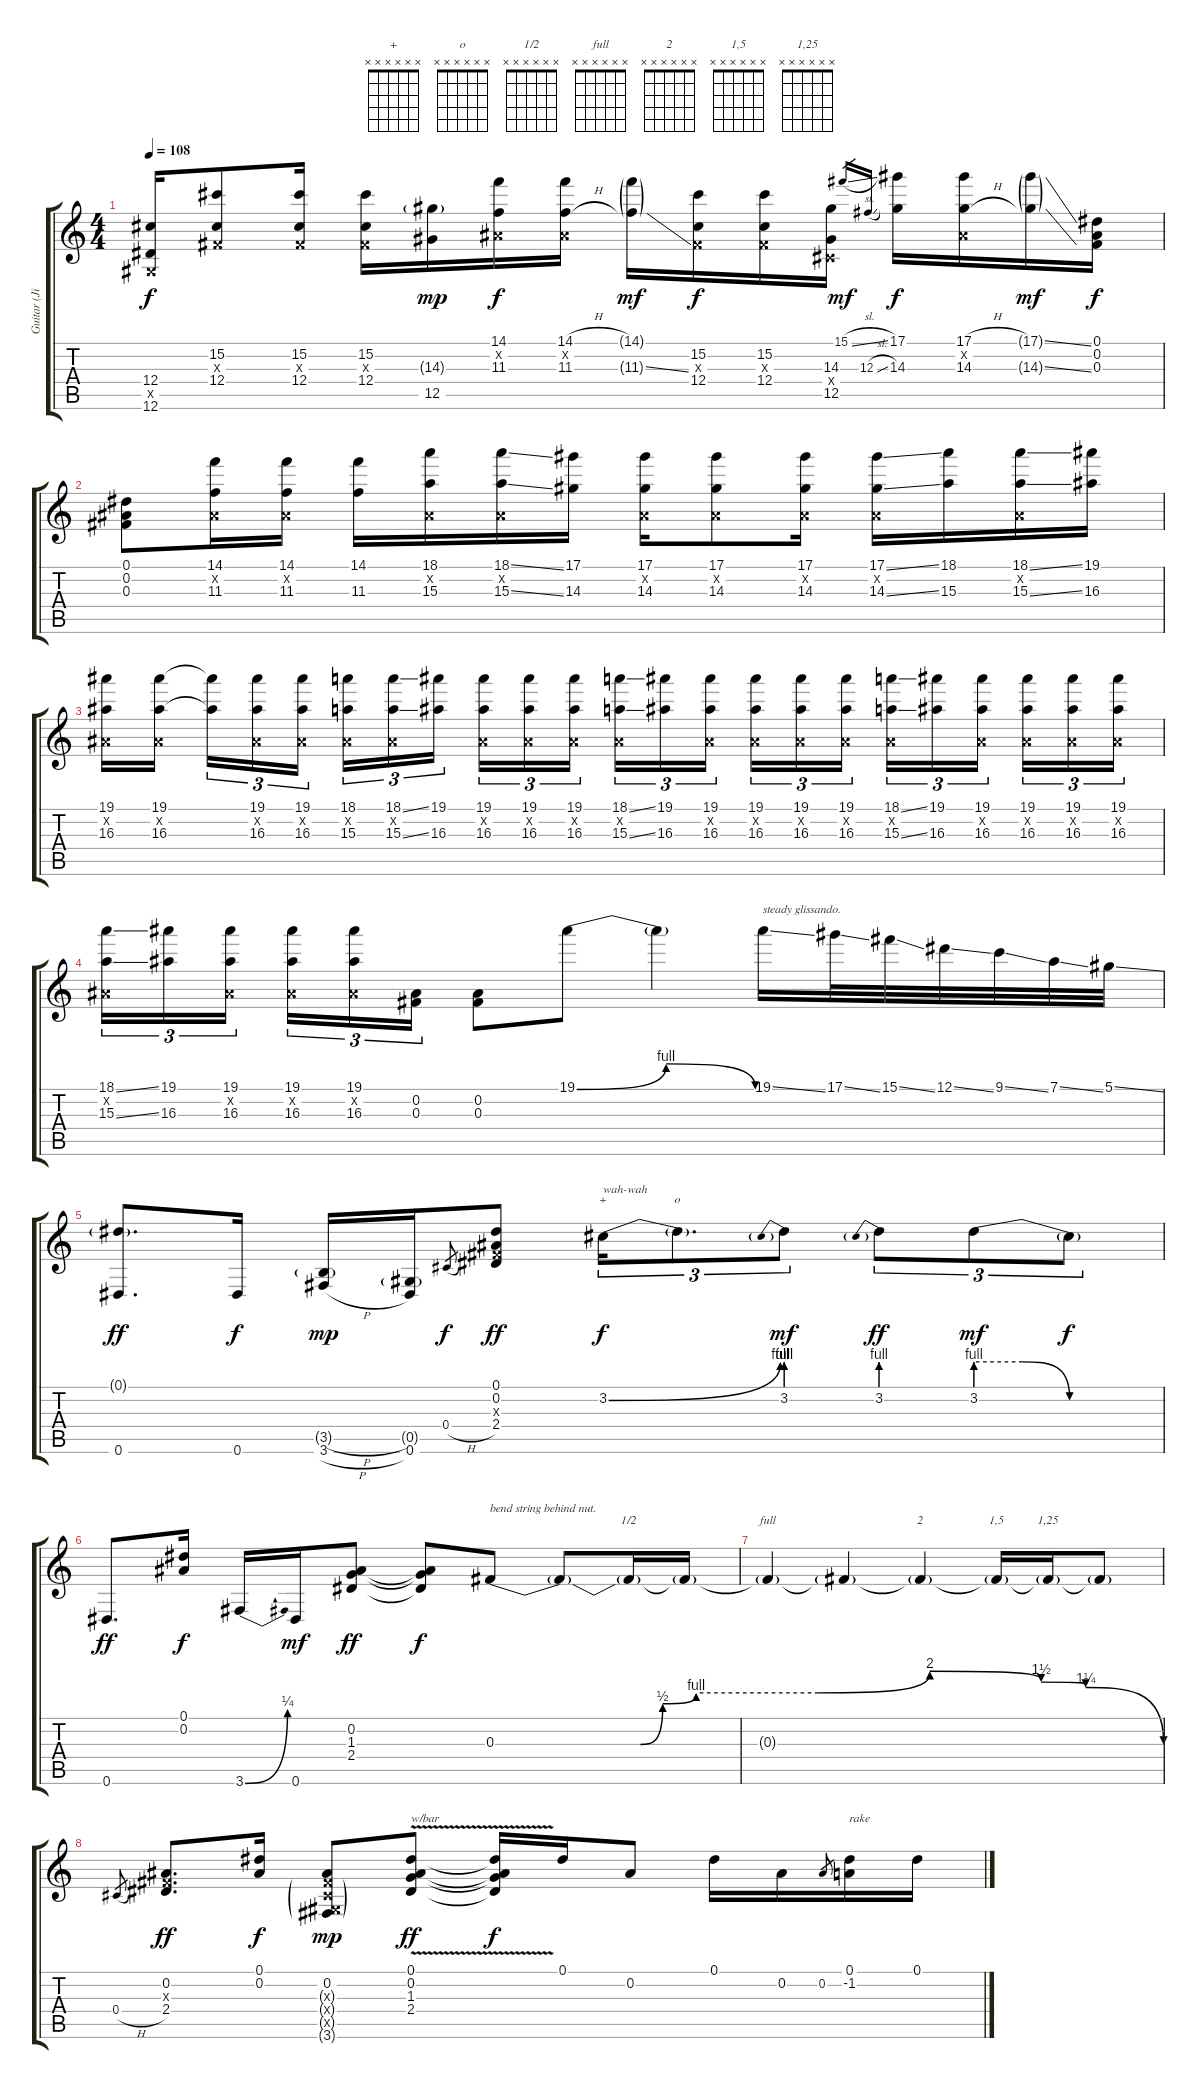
\track ("Guitar (Jimi Hendrix)" "Guitar (Ji") {instrument overdrivenguitar}
\staff {score tabs}
\tuning (Eb4 Bb3 Gb3 Db3 Ab2 Eb2) {hide}
\chord ("+" x x x x x x)
\chord ("o" x x x x x x)
\chord ("1/2" x x x x x x)
\chord ("full" x x x x x x)
\chord ("2" x x x x x x)
\chord ("1,5" x x x x x x)
\chord ("1,25" x x x x x x)
\ts (4 4)
\tempo 108
\clef g2
\ks c
(12.4 0.5{x} 12.6).16{dy f} (15.2 0.3{x} 12.4).8 (15.2 0.3{x} 12.4).16 (15.2 0.3{x} 12.4).16 (14.3{g} 12.5).16{dy mp} (14.1 0.2{x} 11.3).16{dy f} (14.1{h} 0.2{x} 11.3{h}).16 (14.1{g} 11.3{ss g}).16{dy mf} (15.2 0.3{x} 12.4).16{dy f} (15.2 0.3{x} 12.4).16 (14.3 0.4{x} 12.5).16 15.1{sl}.16{gr dy mf} 12.3{sl}.16{gr} (17.1 14.3).16{dy f} (17.1{h} 0.2{x} 14.3{h}).16 (17.1{ss g} 14.3{ss g}).16{dy mf} (0.1 0.2 0.3).16{dy f} |
(0.1 0.2 0.3).8 (14.1 0.2{x} 11.3).16 (14.1 0.2{x} 11.3).16 (14.1 11.3).16 (18.1 0.2{x} 15.3).16 (18.1{ss} 0.2{x} 15.3{ss}).16 (17.1 14.3).16 (17.1 0.2{x} 14.3).16 (17.1 0.2{x} 14.3).8 (17.1 0.2{x} 14.3).16 (17.1{ss} 0.2{x} 14.3{ss}).16 (18.1 15.3).16 (18.1{ss} 0.2{x} 15.3{ss}).16 (19.1 16.3).16 |
(19.1 0.2{x} 16.3).16 (19.1 0.2{x} 16.3).16{beam splitsecondary} (19.1{t} 16.3{t}).16{tu (3 2)} (19.1 0.2{x} 16.3).16{tu (3 2)} (19.1 0.2{x} 16.3).16{tu (3 2)} (18.1 0.2{x} 15.3).16{tu (3 2)} (18.1{ss} 0.2{x} 15.3{ss}).16{tu (3 2)} (19.1 16.3).16{tu (3 2) beam splitsecondary} (19.1 0.2{x} 16.3).16{tu (3 2)} (19.1 0.2{x} 16.3).16{tu (3 2)} (19.1 0.2{x} 16.3).16{tu (3 2)} (18.1{ss} 0.2{x} 15.3{ss}).16{tu (3 2)} (19.1 16.3).16{tu (3 2)} (19.1 0.2{x} 16.3).16{tu (3 2) beam splitsecondary} (19.1 0.2{x} 16.3).16{tu (3 2)} (19.1 0.2{x} 16.3).16{tu (3 2)} (19.1 0.2{x} 16.3).16{tu (3 2)} (18.1{ss} 0.2{x} 15.3{ss}).16{tu (3 2)} (19.1 16.3).16{tu (3 2)} (19.1 0.2{x} 16.3).16{tu (3 2) beam splitsecondary} (19.1 0.2{x} 16.3).16{tu (3 2)} (19.1 0.2{x} 16.3).16{tu (3 2)} (19.1 0.2{x} 16.3).16{tu (3 2)} |
(18.1{ss} 0.2{x} 15.3{ss}).16{tu (3 2)} (19.1 16.3).16{tu (3 2)} (19.1 0.2{x} 16.3).16{tu (3 2) beam splitsecondary} (19.1 0.2{x} 16.3).16{tu (3 2)} (19.1 0.2{x} 16.3).16{tu (3 2)} (0.2 0.3).16{tu (3 2)} (0.2 0.3).8 19.1{be (bendrelease 0 0 20 4 55 4 60 0)}.8 19.1{t}.4 19.1{ss}.16{txt "steady glissando."} 17.1{ss}.32 15.1{ss}.32 12.1{ss}.32 9.1{ss}.32 7.1{ss}.32 5.1{ss}.32 |
(0.1{g} 0.6).8{d dy ff} 0.6.16{dy f} (3.5{h g} 3.6{h}).16{dy mp} (0.5{g} 0.6).16 0.4{h}.8{gr dy f} (0.1 0.2 0.3{x} 2.4).8{dy ff} 3.2{be (bend 0 0 60 4)}.16{tu (3 2) ch "+" txt "wah-wah" dy f} 3.2{t}.8{d tu (3 2) ch "o"} 3.2{be (prebend 0 4 60 4)}.8{tu (3 2) dy mf} 3.2{be (prebend 0 4 60 4)}.8{tu (3 2) dy ff} 3.2{be (custom 0 4 15 4 30 0 60 0)}.8{tu (3 2) dy mf} 3.2{t}.8{tu (3 2) dy f} |
0.6.8{d dy ff} (0.1 0.2).16{dy f} 3.6{be (bend 0 0 60 1)}.16 0.6.16{dy mf} (0.2 1.3 2.4).8{dy ff} (0.2{t} 1.3{t} 2.4{t}).8{dy f} 0.3{be (custom 0 0 13 0 15 2 18 4 29 4 39 8 49 6 53 5 60 0)}.8{txt "bend string behind nut."} 0.3{t}.8 0.3{t}.16{ch "1/2"} 0.3{t}.16 |
0.3{t}.4{ch "full"} 0.3{t}.4 0.3{t}.4{ch "2"} 0.3{t}.16{ch "1,5"} 0.3{t}.16{ch "1,25"} 0.3{t}.8 |
0.4{h}.8{gr} (0.2 0.3{x} 2.4).8{d dy ff} (0.1 0.2).16{dy f} (0.2 0.3{g x} 0.4{g x} 0.5{g x} 3.6{g}).8{dy mp} (0.1{v} 0.2{v} 1.3{v} 2.4{v}).8{txt "w/bar" dy ff} (0.1{t} 0.2{t} 1.3{t} 2.4{t}).16{dy f} 0.1.16 0.2.8 0.1.16 0.2.16 0.2.8{gr} (0.1 -1.2).16{txt "rake"} 0.1.16
